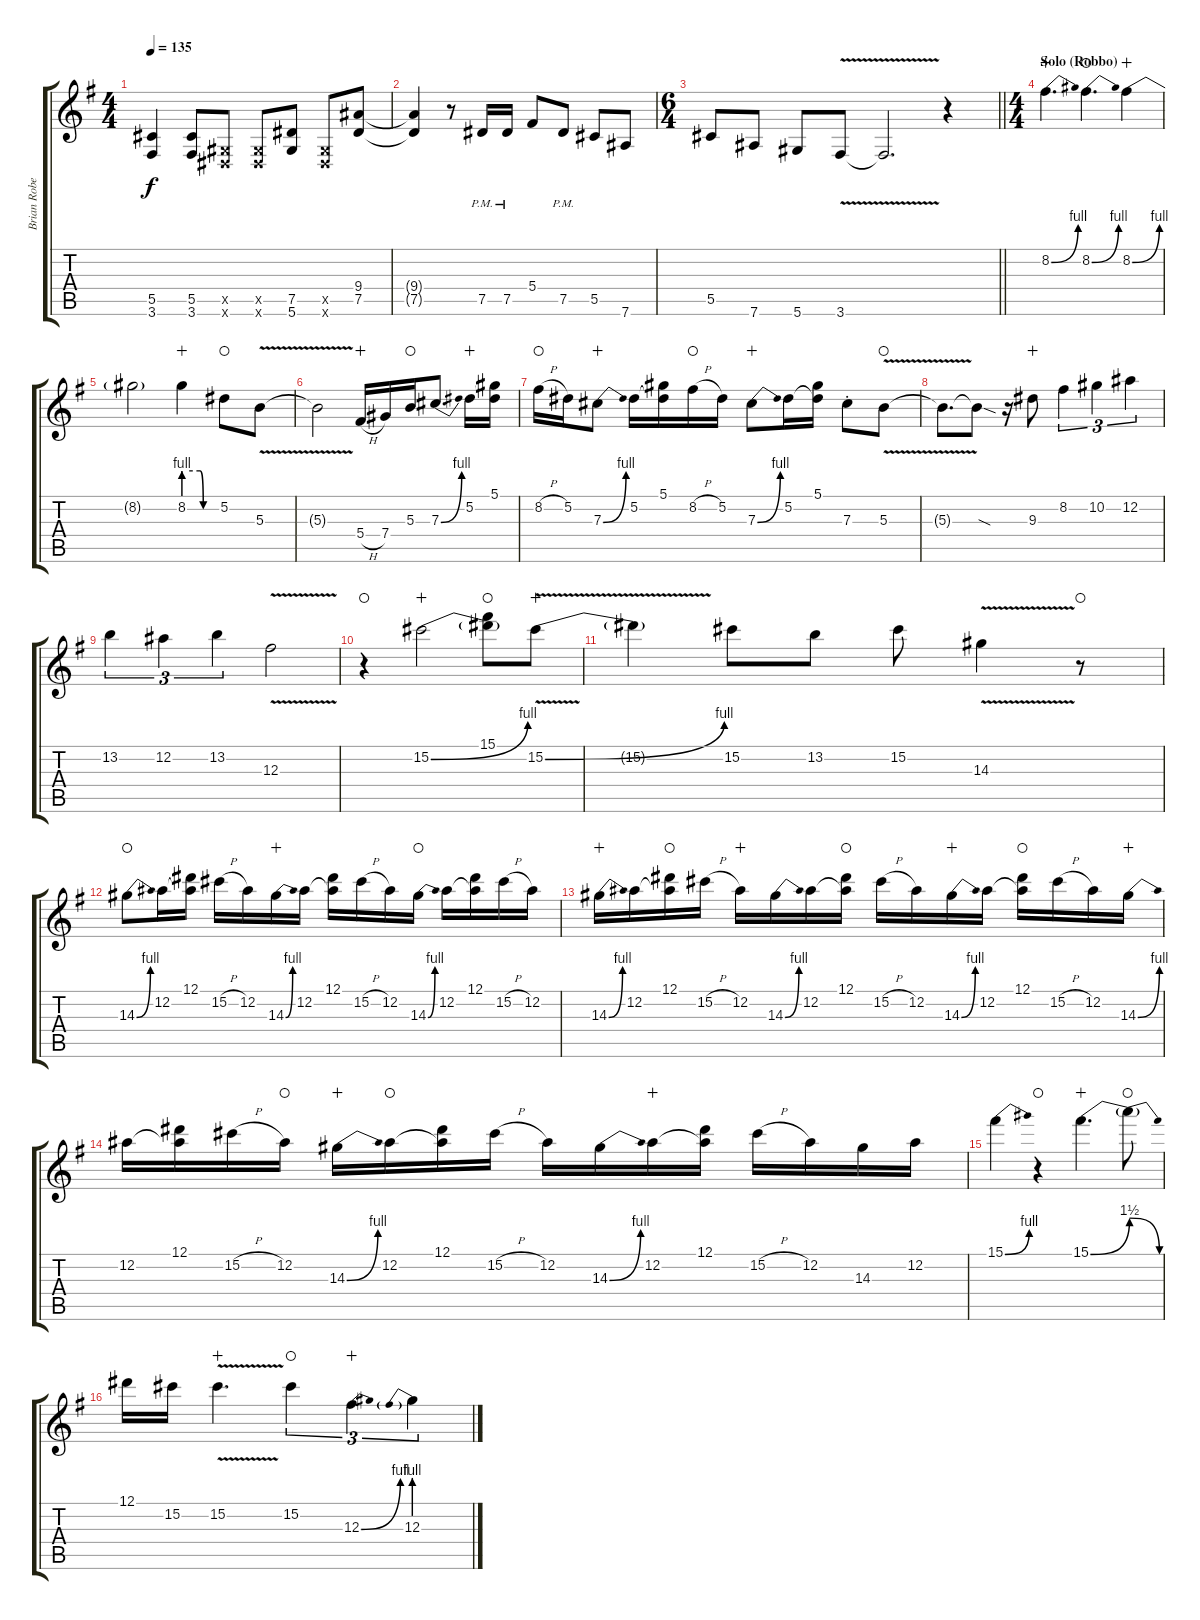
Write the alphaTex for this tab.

\track ("Brian Robertson" "Brian Robe") {instrument overdrivenguitar}
\staff {score tabs}
\tuning (Eb4 Bb3 Gb3 Db3 Ab2 Eb2) {hide}
\ts (4 4)
\tempo 135
\clef g2
\ks eminor
(5.5 3.6).4{dy f} (5.5 3.6).8 (0.5{x} 0.6{x}).8 (0.5{x} 0.6{x}).8 (7.5 5.6).8 (0.5{x} 0.6{x}).8 (9.4 7.5).8 |
(9.4{t} 7.5{t}).4 r.8 7.5{pm}.16 7.5{pm}.16 5.4.8 7.5{pm}.8 5.5.8 7.6.8 |
\ts (6 4)
\barLineRight lightlight
5.5.8 7.6.8 5.6.8 3.6{v}.8 3.6{t}.2{d} r.4 |
\ts (4 4)
\section ("" "Solo (Robbo)")
8.2{be (bend 0 0 60 4)}.4{d wahc} 8.2{be (bend 0 0 60 4)}.4{d waho} 8.2{be (bend 0 0 60 4)}.4{wahc} |
8.2{t}.2 8.2{be (custom 0 4 30 4 36 0 60 0)}.4{wahc} 5.2.8{waho} 5.3{v}.8 |
5.3{t}.2 5.4{h}.16{wahc} 7.4.16 5.3.16{waho} 7.3{be (bend 0 0 60 4)}.8{d} 5.2.16{wahc} (5.1 5.2{t}).16 |
8.2{h}.16{waho} 5.2.16 7.3{be (bend 0 0 60 4)}.8{wahc} 5.2.16 (5.1 5.2{t}).16 8.2{h}.16{waho} 5.2.16 7.3{be (bend 0 0 60 4)}.8{wahc} 5.2.16 (5.1 5.2{t}).16 7.3{st}.8 5.3{v}.8{waho} |
5.3{t}.8{d} 5.3{sod t}.8 r.16 9.3.8{wahc} 8.2.4{tu (3 2)} 10.2.4{tu (3 2)} 12.2.4{tu (3 2)} |
13.2.4{tu (3 2)} 12.2.4{tu (3 2)} 13.2.4{tu (3 2)} 12.3{v}.2 |
r.4{waho} 15.2{be (bend 0 0 60 4)}.2{wahc} (15.1 15.2{t}).8{waho} 15.2{be (bend 0 0 60 4) v}.8{wahc} |
15.2{t}.4 15.2.8 13.2.8 15.2.8 14.3{v}.4 r.8{waho} |
14.3{be (bend 0 0 60 4)}.8{waho} 12.2.16 (12.1 12.2{t}).16 15.2{h}.16 12.2.16 14.3{be (bend 0 0 60 4)}.16{wahc} 12.2.16 (12.1 12.2{t}).16 15.2{h}.16 12.2.16 14.3{be (bend 0 0 60 4)}.16{waho} 12.2.16 (12.1 12.2{t}).16 15.2{h}.16 12.2.16 |
14.3{be (bend 0 0 60 4)}.16{wahc} 12.2.16 (12.1 12.2{t}).16{waho} 15.2{h}.16 12.2.16{wahc} 14.3{be (bend 0 0 60 4)}.16 12.2.16 (12.1 12.2{t}).16{waho} 15.2{h}.16 12.2.16 14.3{be (bend 0 0 60 4)}.16{wahc} 12.2.16 (12.1 12.2{t}).16{waho} 15.2{h}.16 12.2.16 14.3{be (bend 0 0 60 4)}.16{wahc} |
12.2.16 (12.1 12.2{t}).16 15.2{h}.16 12.2.16{waho} 14.3{be (bend 0 0 60 4)}.16{wahc} 12.2.16{waho} (12.1 12.2{t}).16 15.2{h}.16 12.2.16 14.3{be (bend 0 0 60 4)}.16 12.2.16{wahc} (12.1 12.2{t}).16 15.2{h}.16 12.2.16 14.3.16 12.2.16 |
15.1{be (bend 0 0 60 4)}.4 r.4{waho} 15.1{be (bend 0 0 60 6)}.4{d wahc} 15.1{be (release 0 6 60 0) t}.8{waho} |
12.1.16 15.2.16 15.2{v}.4{d wahc} 15.2.4{tu (3 2) waho} 12.3{be (bend 0 0 60 4)}.4{tu (3 2) wahc} 12.3{be (prebend 0 4 60 4)}.4{tu (3 2)}
